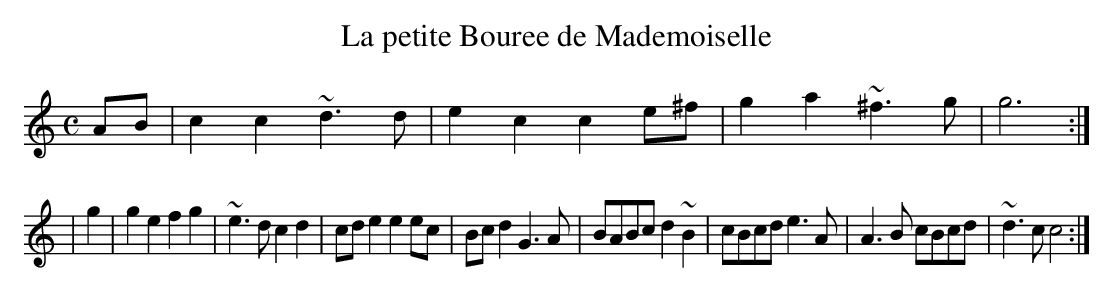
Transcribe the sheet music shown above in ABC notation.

X:1
T:La petite Bouree de Mademoiselle
M:C
K:Cmaj
AB|c2c2~d3d|e2c2c2e^f|g2a2~^f3g|g6:|
|g2|g2e2f2g2|~e3dc2d2|cde2e2ec|Bcd2G3A|BABcd2~B2|cBcde3A|A3B cBcd|~d3cc4:|
